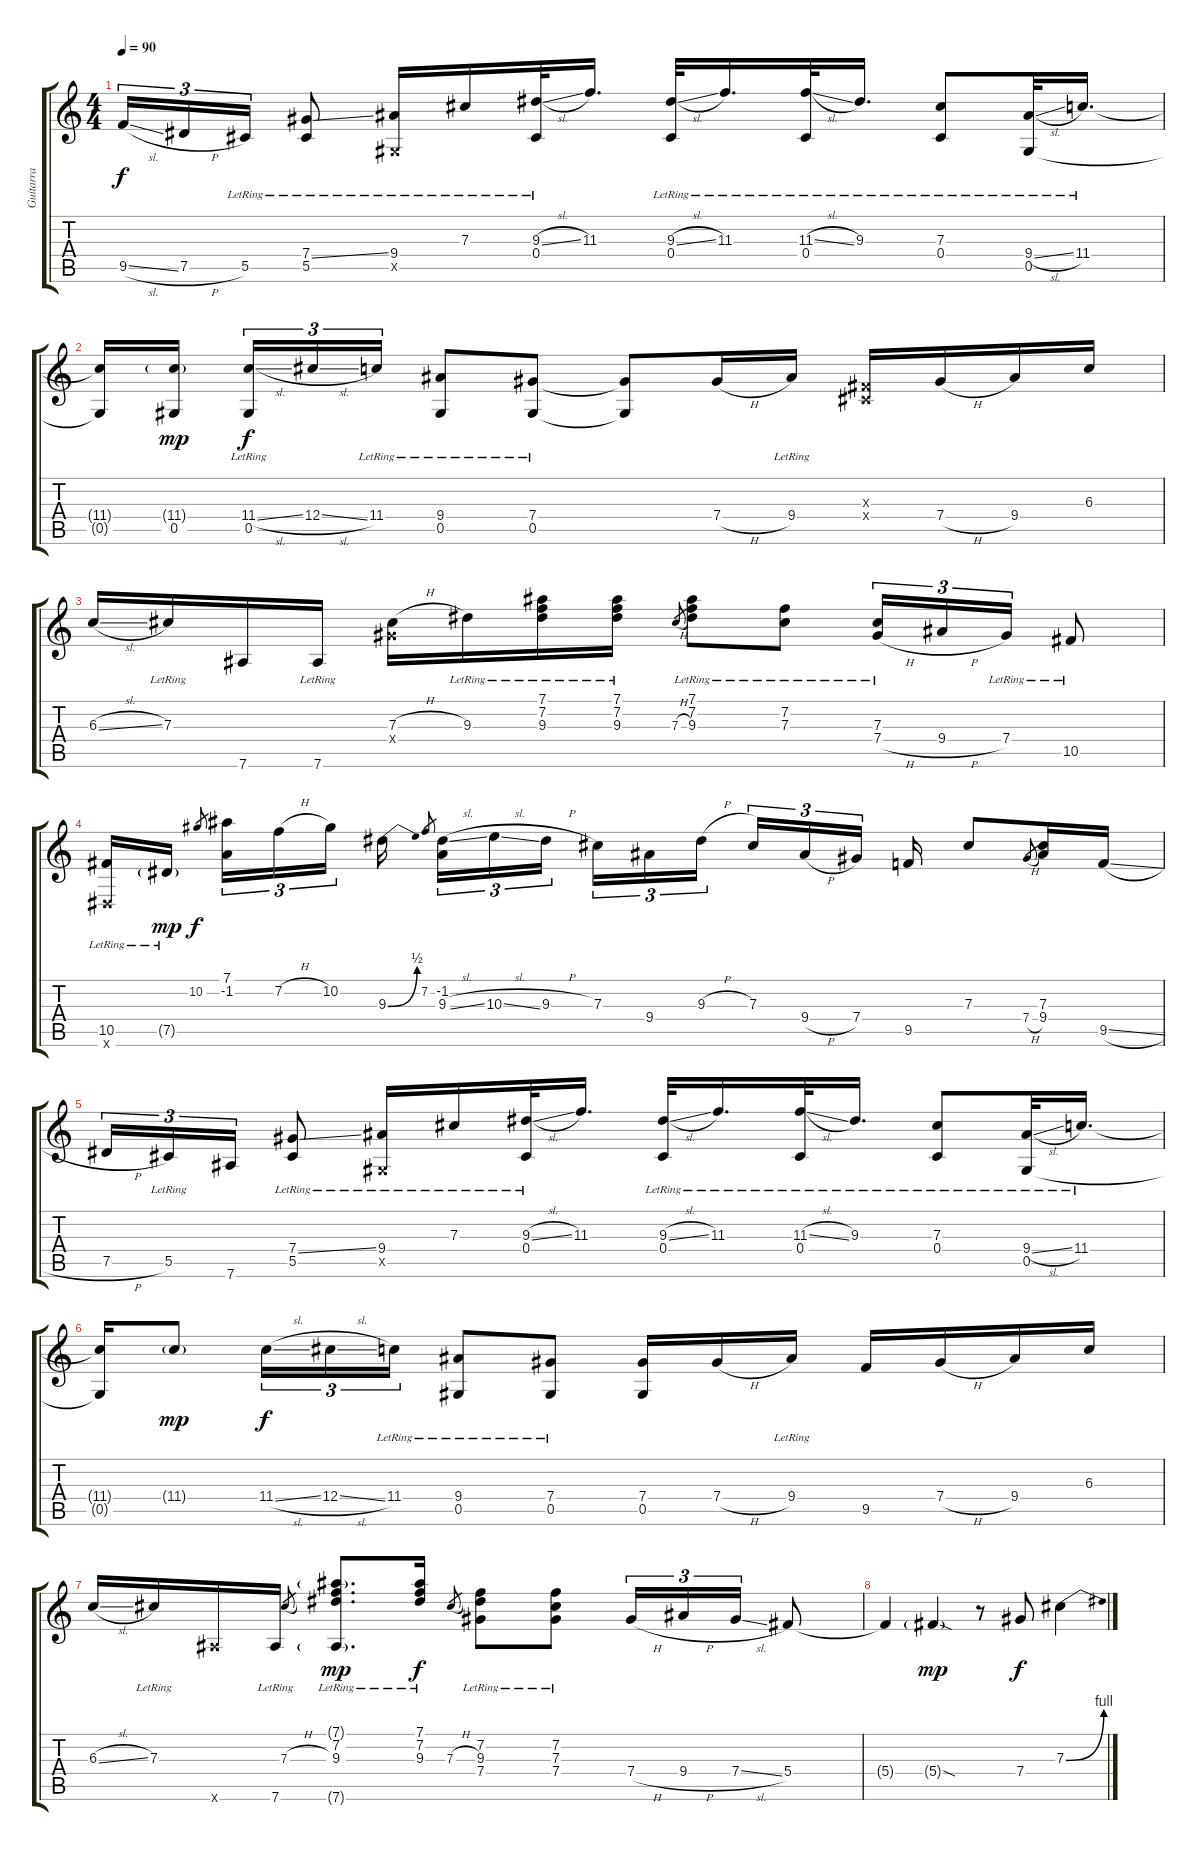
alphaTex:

\track ("Guitarra" "Guitarra") {instrument electricguitarclean}
\staff {score tabs}
\tuning (Eb4 Bb3 Gb3 Db3 Ab2 Eb2) {hide}
\ts (4 4)
\tempo 90
\clef g2
\ks c
9.5{sl}.16{tu (3 2) dy f} 7.5{h}.16{tu (3 2)} 5.5{lr}.16{tu (3 2)} (7.4{ss} 5.5{lr}).8 (9.4{lr} 0.5{x}).16 7.3{lr}.16 (9.3{sl} 0.4{lr}).32 11.3.16{d} (9.3{sl} 0.4{lr}).32 11.3{lr}.16{d} (11.3{sl} 0.4{lr}).32 9.3{lr}.16{d} (7.3{lr} 0.4{lr}).8 (9.4{sl} 0.5{lr}).32 11.4{lr}.16{d} |
(11.4{t} 0.5{t}).16 (11.4{g} 0.5).16{dy mp beam splitsecondary} (11.4{sl} 0.5{lr}).16{tu (3 2) dy f} 12.4{sl}.16{tu (3 2)} 11.4{lr}.16{tu (3 2)} (9.4{lr} 0.5{lr}).8 (7.4{lr} 0.5{lr}).8 (7.4{t} 0.5{t}).8 7.4{h}.16 9.4{lr}.16 (0.3{x} 0.4{x}).16 7.4{h}.16 9.4.16 6.3.16 |
6.3{sl}.16 7.3{lr}.16 7.6.16 7.6{lr}.16 (7.3{h} 7.4{x}).16 9.3{lr}.16 (7.1{lr} 7.2{lr} 9.3{lr}).16 (7.1{lr} 7.2{lr} 9.3{lr}).16 7.3{h}.8{gr} (7.1{lr} 7.2{lr} 9.3{lr}).8 (7.2{lr} 7.3{lr}).8 (7.3{lr} 7.4{h}).16{tu (3 2)} 9.4{h}.16{tu (3 2)} 7.4{lr}.16{tu (3 2)} 10.5{lr}.8 |
(10.5{lr} 0.6{x}).16 7.5{g lr}.16{dy mp} 10.2.8{gr dy f beam splitsecondary} (7.1 -1.2).16{tu (3 2)} 7.2{h}.16{tu (3 2)} 10.2.16{tu (3 2)} 9.3{be (bend 0 0 60 2)}.16 7.2.8{gr beam splitsecondary} (-1.2 9.3{sl}).16{tu (3 2)} 10.3{sl}.16{tu (3 2)} 9.3{h}.16{tu (3 2) beam splitsecondary} 7.3.16{tu (3 2)} 9.4.16{tu (3 2)} 9.3{h}.16{tu (3 2) beam splitsecondary} 7.3.16{tu (3 2)} 9.4{h}.16{tu (3 2)} 7.4.16{tu (3 2) beam splitsecondary} 9.5.16 7.3.8 7.4{h}.8{gr} (7.3 9.4).16 9.5{sl}.16 |
7.5{h}.16{tu (3 2)} 5.5{lr}.16{tu (3 2)} 7.6.16{tu (3 2)} (7.4{ss} 5.5{lr}).8 (9.4{lr} 0.5{x}).16 7.3{lr}.16 (9.3{sl} 0.4{lr}).32 11.3.16{d} (9.3{sl} 0.4{lr}).32 11.3{lr}.16{d} (11.3{sl} 0.4{lr}).32 9.3{lr}.16{d} (7.3{lr} 0.4{lr}).8 (9.4{sl} 0.5{lr}).32 11.4{lr}.16{d} |
(11.4{t} 0.5{t}).16 11.4{g}.8{dy mp} 11.4{sl}.16{tu (3 2) dy f} 12.4{sl}.16{tu (3 2)} 11.4{lr}.16{tu (3 2)} (9.4{lr} 0.5{lr}).8 (7.4{lr} 0.5{lr}).8 (7.4 0.5).16 7.4{h}.16 9.4{lr}.16 9.5.16 7.4{h}.16 9.4.16 6.3.16 |
6.3{sl}.16 7.3{lr}.16 7.6{x}.16 7.6{lr}.16 7.3{h}.8{gr} (7.1{g lr} 7.2{lr} 9.3{lr} 7.6{g lr}).8{d dy mp} (7.1{lr} 7.2{lr} 9.3{lr}).16{dy f} 7.3{h}.8{gr} (7.2{lr} 9.3{lr} 7.4{lr}).8 (7.2{lr} 7.3{lr} 7.4{lr}).8 7.4{h}.16{tu (3 2)} 9.4{h}.16{tu (3 2)} 7.4{sl}.16{tu (3 2)} 5.4.8 |
5.4{t}.4 5.4{sod g}.4{dy mp} r.8 7.4.8{dy f} 7.3{be (bend 0 0 60 4)}.4
